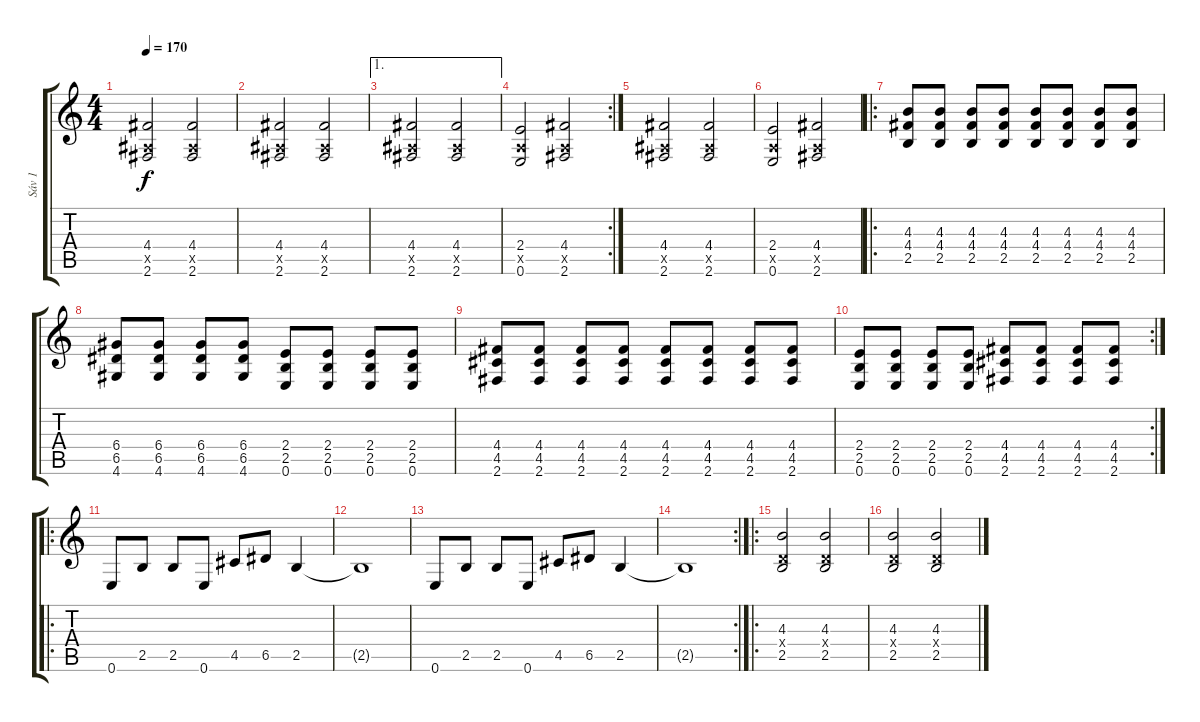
\track ("Sáv 1" "Sáv 1") {instrument distortionguitar}
\staff {score tabs}
\tuning (E4 B3 G3 D3 A2 E2) {hide}
\ts (4 4)
\tempo 170
\clef g2
\ks c
(4.4 1.5{x} 2.6).2{dy f} (4.4 1.5{x} 2.6).2 |
(4.4 1.5{x} 2.6).2 (4.4 1.5{x} 2.6).2 |
\ae 1
(4.4 1.5{x} 2.6).2 (4.4 1.5{x} 2.6).2 |
\rc 2
(2.4 0.5{x} 0.6).2 (4.4 0.5{x} 2.6).2 |
(4.4 1.5{x} 2.6).2{instrument distortionguitar} (4.4 1.5{x} 2.6).2 |
(2.4 0.5{x} 0.6).2 (4.4 0.5{x} 2.6).2 |
\ro
(4.3 4.4 2.5).8 (4.3 4.4 2.5).8 (4.3 4.4 2.5).8 (4.3 4.4 2.5).8 (4.3 4.4 2.5).8 (4.3 4.4 2.5).8 (4.3 4.4 2.5).8 (4.3 4.4 2.5).8 |
(6.4 6.5 4.6).8 (6.4 6.5 4.6).8 (6.4 6.5 4.6).8 (6.4 6.5 4.6).8 (2.4 2.5 0.6).8 (2.4 2.5 0.6).8 (2.4 2.5 0.6).8 (2.4 2.5 0.6).8 |
(4.4 4.5 2.6).8 (4.4 4.5 2.6).8 (4.4 4.5 2.6).8 (4.4 4.5 2.6).8 (4.4 4.5 2.6).8 (4.4 4.5 2.6).8 (4.4 4.5 2.6).8 (4.4 4.5 2.6).8 |
\rc 2
(2.4 2.5 0.6).8 (2.4 2.5 0.6).8 (2.4 2.5 0.6).8 (2.4 2.5 0.6).8 (4.4 4.5 2.6).8 (4.4 4.5 2.6).8 (4.4 4.5 2.6).8 (4.4 4.5 2.6).8 |
\ro
0.6.8 2.5.8 2.5.8 0.6.8 4.5.8 6.5.8 2.5.4 |
2.5{t}.1 |
0.6.8 2.5.8 2.5.8 0.6.8 4.5.8 6.5.8 2.5.4 |
\rc 2
2.5{t}.1 |
\ro
(4.3 0.4{x} 2.5).2{instrument electricguitarclean} (4.3 0.4{x} 2.5).2 |
(4.3 0.4{x} 2.5).2 (4.3 0.4{x} 2.5).2
